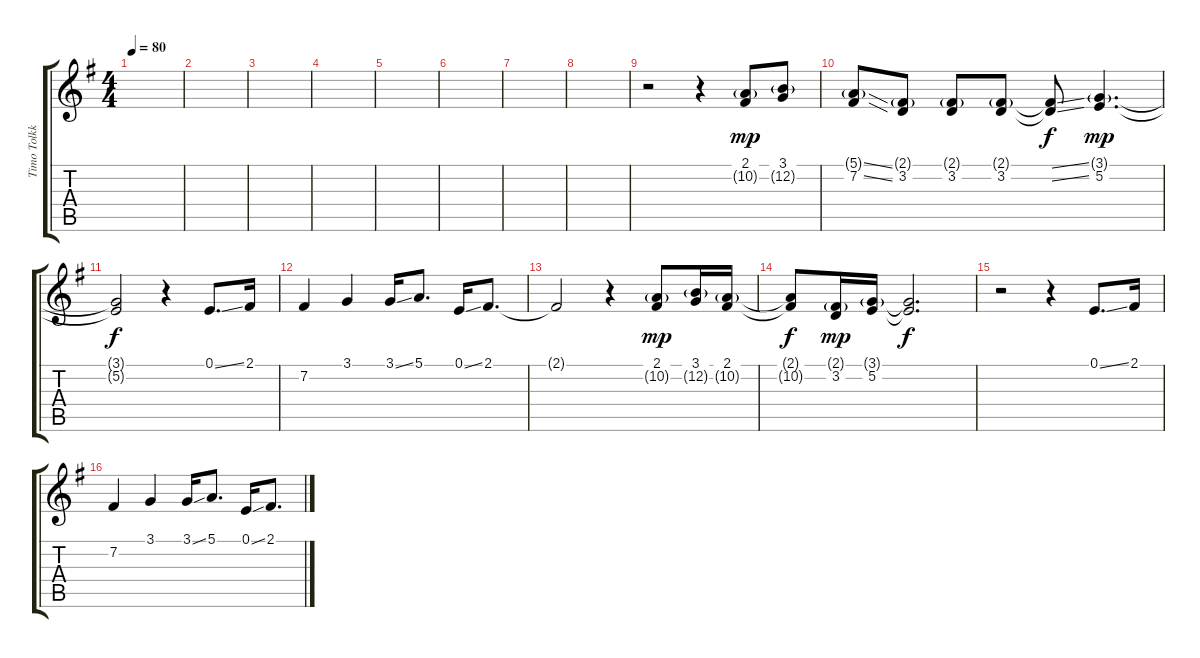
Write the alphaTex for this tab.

\track ("Timo Tolkki (Voice-Voz)" "Timo Tolkk") {instrument choiraahs}
\staff {score tabs}
\tuning (E4 B3 G3 D3 A2 E2) {hide}
\ts (4 4)
\tempo 80
\clef g2
\ks g
|
|
|
|
|
|
|
|
r.2 r.4 (2.1 10.2{g}).8{dy mp} (3.1 12.2{g}).8 |
(5.1{ss g} 7.2{ss}).8 (2.1{g} 3.2).8 (2.1{g} 3.2).8 (2.1{g} 3.2).8 (2.1{ss t} 3.2{ss t}).8{dy f} (3.1{g} 5.2).4{d dy mp} |
(3.1{t} 5.2{t}).2{dy f} r.4 0.1{ss}.8{d} 2.1.16 |
7.2.4 3.1.4 3.1{ss}.16 5.1.8{d} 0.1{ss}.16 2.1.8{d} |
2.1{t}.2 r.4 (2.1 10.2{g}).8{dy mp} (3.1 12.2{g}).16 (2.1 10.2{g}).16 |
(2.1{t} 10.2{t}).8{dy f} (2.1{g} 3.2).16{dy mp} (3.1{g} 5.2).16 (3.1{t} 5.2{t}).2{d dy f} |
r.2 r.4 0.1{ss}.8{d} 2.1.16 |
7.2.4 3.1.4 3.1{ss}.16 5.1.8{d} 0.1{ss}.16 2.1.8{d}
